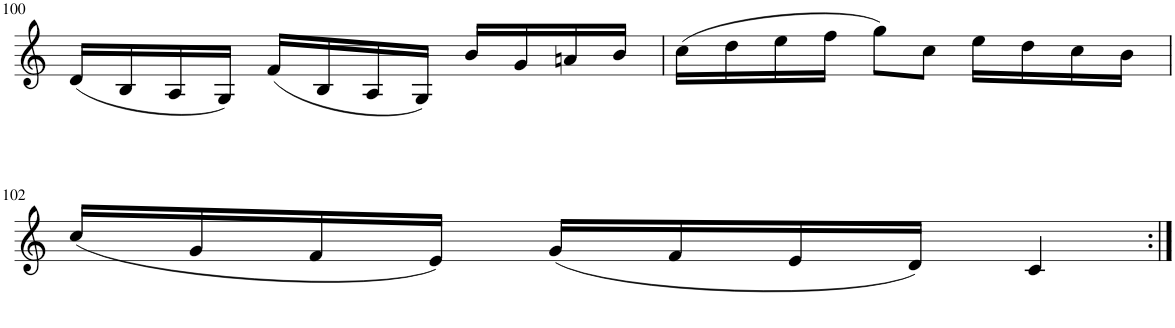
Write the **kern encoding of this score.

**kern
*part1
*staff1
*I"Violin
*I'Vln.
!!LO:PB:g=z
*clefG2
*k[]
*M3/4
=100
(16d/LL
16B/
16A/
16G/JJ)
(16f/LL
16B/
16A/
16G/JJ)
16b/LL
16g/
16an/
16b/JJ
=101
(16cc\LL
16dd\
16ee\
16ff\JJ
8gg\L)
8cc\J
16ee\LL
16dd\
16cc\
16b\JJ
!!LO:LB:g=z
=102
(16cc/LL
16g/
16f/
16e/JJ)
(16g/LL
16f/
16e/
16d/JJ)
4c/
=:|!
*-
